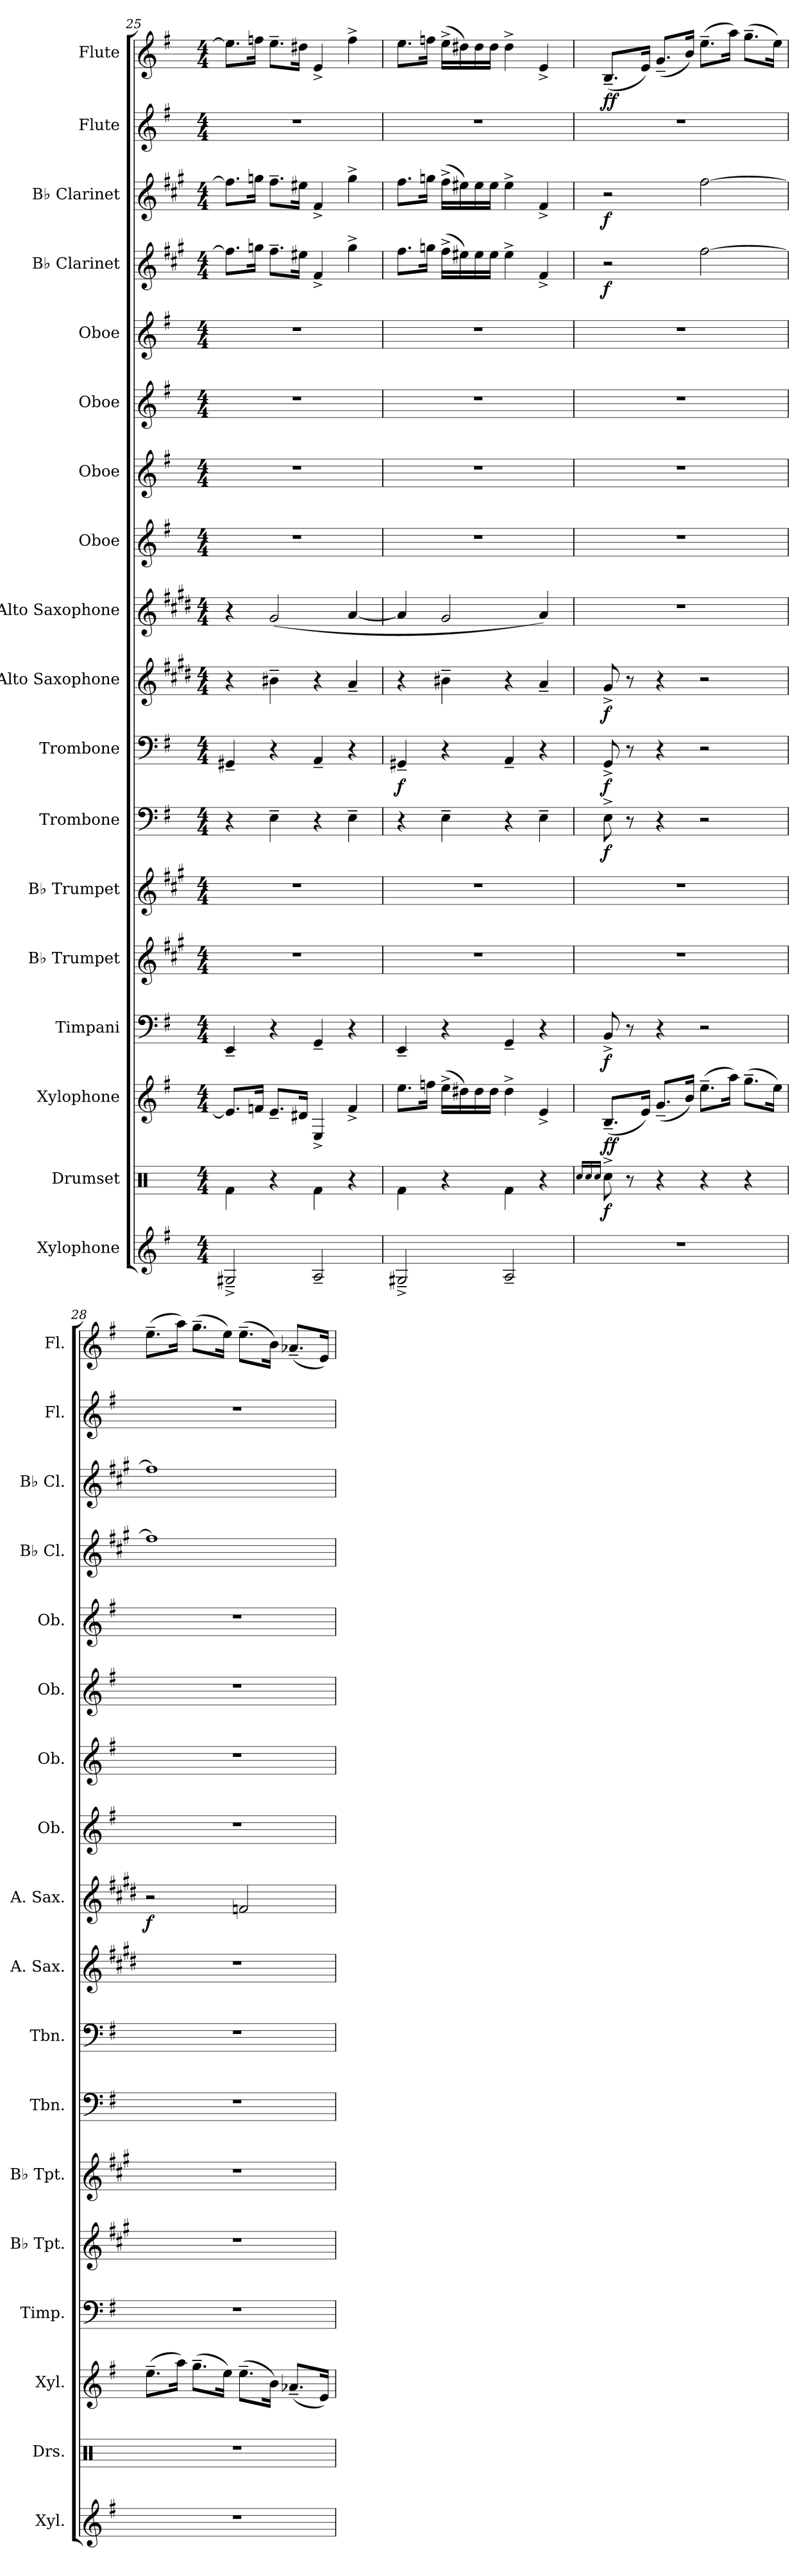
**kern	**kern	**dynam	**kern	**dynam	**kern	**dynam	**kern	**kern	**kern	**dynam	**kern	**dynam	**kern	**dynam	**kern	**dynam	**kern	**kern	**kern	**kern	**kern	**dynam	**kern	**dynam	**kern	**kern	**dynam
*part18	*part17	*part17	*part16	*part16	*part15	*part15	*part14	*part13	*part12	*part12	*part11	*part11	*part10	*part10	*part9	*part9	*part8	*part7	*part6	*part5	*part4	*part4	*part3	*part3	*part2	*part1	*part1
*staff18	*staff17	*staff17	*staff16	*staff16	*staff15	*staff15	*staff14	*staff13	*staff12	*staff12	*staff11	*staff11	*staff10	*staff10	*staff9	*staff9	*staff8	*staff7	*staff6	*staff5	*staff4	*staff4	*staff3	*staff3	*staff2	*staff1	*staff1
*I"Xylophone	*I"Drumset	*	*I"Xylophone	*	*I"Timpani	*	*I"B♭ Trumpet	*I"B♭ Trumpet	*I"Trombone	*	*I"Trombone	*	*I"Alto Saxophone	*	*I"Alto Saxophone	*	*I"Oboe	*I"Oboe	*I"Oboe	*I"Oboe	*I"B♭ Clarinet	*	*I"B♭ Clarinet	*	*I"Flute	*I"Flute	*
*I'Xyl.	*I'Drs.	*	*I'Xyl.	*	*I'Timp.	*	*I'B♭ Tpt.	*I'B♭ Tpt.	*I'Tbn.	*	*I'Tbn.	*	*I'A. Sax.	*	*I'A. Sax.	*	*I'Ob.	*I'Ob.	*I'Ob.	*I'Ob.	*I'B♭ Cl.	*	*I'B♭ Cl.	*	*I'Fl.	*I'Fl.	*
!!LO:PB:g=z
*clefG2	*clefX	*	*clefG2	*	*clefF4	*	*clefG2	*clefG2	*clefF4	*	*clefF4	*	*clefG2	*	*clefG2	*	*clefG2	*clefG2	*clefG2	*clefG2	*clefG2	*	*clefG2	*	*clefG2	*clefG2	*
*ITrd-7c-12	*	*	*ITrd-7c-12	*	*	*	*ITrd1c2	*ITrd1c2	*	*	*	*	*ITrd5c9	*	*ITrd5c9	*	*	*	*	*	*ITrd1c2	*	*ITrd1c2	*	*	*	*
*k[f#]	*k[]	*	*k[f#]	*	*k[f#]	*	*k[f#]	*k[f#]	*k[f#]	*	*k[f#]	*	*k[f#]	*	*k[f#]	*	*k[f#]	*k[f#]	*k[f#]	*k[f#]	*k[f#]	*	*k[f#]	*	*k[f#]	*k[f#]	*
*M4/4	*M4/4	*	*M4/4	*	*M4/4	*	*M4/4	*M4/4	*M4/4	*	*M4/4	*	*M4/4	*	*M4/4	*	*M4/4	*M4/4	*M4/4	*M4/4	*M4/4	*	*M4/4	*	*M4/4	*M4/4	*
=25	=25	=25	=25	=25	=25	=25	=25	=25	=25	=25	=25	=25	=25	=25	=25	=25	=25	=25	=25	=25	=25	=25	=25	=25	=25	=25	=25
2g#X~^/	4Rf\	.	8.ee/L]	.	4EE~/	.	1r	1r	4r	.	4GG#X~/	.	4r	.	4r	.	1r	1r	1r	1r	8.ee\L]	.	8.ee\L]	.	1r	8.ee\L]	.
.	.	.	16ffn/Jk	.	.	.	.	.	.	.	.	.	.	.	.	.	.	.	.	.	16ffn\Jk	.	16ffn\Jk	.	.	16ffn\Jk	.
.	4r	.	8.ee~/L	.	4r	.	.	.	4E~\	.	4r	.	4d#X~\	.	(2B/	.	.	.	.	.	8.ee~\L	.	8.ee~\L	.	.	8.ee~\L	.
.	.	.	16dd#X/Jk	.	.	.	.	.	.	.	.	.	.	.	.	.	.	.	.	.	16dd#X\Jk	.	16dd#X\Jk	.	.	16dd#X\Jk	.
2a~/	4Rf\	.	4e^/	.	4GG~/	.	.	.	4r	.	4AA~/	.	4r	.	.	.	.	.	.	.	4e^/	.	4e^/	.	.	4e^/	.
.	4r	.	4ff^/	.	4r	.	.	.	4E~\	.	4r	.	4c~/	.	[4c/	.	.	.	.	.	4ff^\	.	4ff^\	.	.	4ff^\	.
=26	=26	=26	=26	=26	=26	=26	=26	=26	=26	=26	=26	=26	=26	=26	=26	=26	=26	=26	=26	=26	=26	=26	=26	=26	=26	=26	=26
!	!	!	!	!	!	!	!	!	!	!	!	!LO:DY:b	!	!	!	!	!	!	!	!	!	!	!	!	!	!	!
2g#X~^/	4Rf\	.	8.eee\L	.	4EE~/	.	1r	1r	4r	.	4GG#X~/	f	4r	.	4c/]	.	1r	1r	1r	1r	8.ee\L	.	8.ee\L	.	1r	8.ee\L	.
.	.	.	16fffn\Jk	.	.	.	.	.	.	.	.	.	.	.	.	.	.	.	.	.	16ffn\Jk	.	16ffn\Jk	.	.	16ffn\Jk	.
.	4r	.	(16eee^\LL	.	4r	.	.	.	4E~\	.	4r	.	4d#X~\	.	2B/	.	.	.	.	.	(16ee^\LL	.	(16ee^\LL	.	.	(16ee^\LL	.
.	.	.	16ddd#X\)	.	.	.	.	.	.	.	.	.	.	.	.	.	.	.	.	.	16dd#X\)	.	16dd#X\)	.	.	16dd#X\)	.
.	.	.	16ddd#\	.	.	.	.	.	.	.	.	.	.	.	.	.	.	.	.	.	16dd#\	.	16dd#\	.	.	16dd#\	.
.	.	.	16ddd#\JJ	.	.	.	.	.	.	.	.	.	.	.	.	.	.	.	.	.	16dd#\JJ	.	16dd#\JJ	.	.	16dd#\JJ	.
2a~/	4Rf\	.	4ddd#^\	.	4GG~/	.	.	.	4r	.	4AA~/	.	4r	.	.	.	.	.	.	.	4dd#^\	.	4dd#^\	.	.	4dd#^\	.
.	4r	.	4ee^/	.	4r	.	.	.	4E~\	.	4r	.	4c~/	.	4c/)	.	.	.	.	.	4e^/	.	4e^/	.	.	4e^/	.
=27	=27	=27	=27	=27	=27	=27	=27	=27	=27	=27	=27	=27	=27	=27	=27	=27	=27	=27	=27	=27	=27	=27	=27	=27	=27	=27	=27
.	16qRcc/LL	.	.	.	.	.	.	.	.	.	.	.	.	.	.	.	.	.	.	.	.	.	.	.	.	.	.
.	16qRcc/	.	.	.	.	.	.	.	.	.	.	.	.	.	.	.	.	.	.	.	.	.	.	.	.	.	.
.	16qRcc/JJ	.	.	.	.	.	.	.	.	.	.	.	.	.	.	.	.	.	.	.	.	.	.	.	.	.	.
!	!	!LO:DY:b	!	!LO:DY:b	!	!	!	!	!	!	!	!	!	!	!	!	!	!	!	!	!	!	!	!	!	!	!
!	!	!	!	!LO:DY:n=1:b	!	!LO:DY:b	!	!	!	!LO:DY:b	!	!LO:DY:b	!	!LO:DY:b	!	!	!	!	!	!	!	!LO:DY:b	!	!LO:DY:b	!	!	!LO:DY:b
!	!	!	!	!	!	!	!	!	!	!	!	!	!	!	!	!	!	!	!	!	!	!	!	!	!	!	!LO:DY:n=1:b
1r	8Rcc^\	f	(8.b~/L	f f	8BB^/	f	1r	1r	8E^\	f	8GG^/	f	8B^/	f	1r	.	1r	1r	1r	1r	2r	f	2r	f	1r	(8.B~/L	f f
.	8r	.	.	.	8r	.	.	.	8r	.	8r	.	8r	.	.	.	.	.	.	.	.	.	.	.	.	.	.
.	.	.	16ee/Jk)	.	.	.	.	.	.	.	.	.	.	.	.	.	.	.	.	.	.	.	.	.	.	16e/Jk)	.
.	4r	.	(8.gg~/L	.	4r	.	.	.	4r	.	4r	.	4r	.	.	.	.	.	.	.	.	.	.	.	.	(8.g~/L	.
.	.	.	16bb/Jk)	.	.	.	.	.	.	.	.	.	.	.	.	.	.	.	.	.	.	.	.	.	.	16b/Jk)	.
.	4r	.	(8.eee~\L	.	2r	.	.	.	2r	.	2r	.	2r	.	.	.	.	.	.	.	[2ee\	.	[2ee\	.	.	(8.ee~\L	.
.	.	.	16aaa\Jk)	.	.	.	.	.	.	.	.	.	.	.	.	.	.	.	.	.	.	.	.	.	.	16aa\Jk)	.
.	4r	.	(8.ggg~\L	.	.	.	.	.	.	.	.	.	.	.	.	.	.	.	.	.	.	.	.	.	.	(8.gg~\L	.
.	.	.	16eee\Jk)	.	.	.	.	.	.	.	.	.	.	.	.	.	.	.	.	.	.	.	.	.	.	16ee\Jk)	.
!!LO:PB:g=z
=28	=28	=28	=28	=28	=28	=28	=28	=28	=28	=28	=28	=28	=28	=28	=28	=28	=28	=28	=28	=28	=28	=28	=28	=28	=28	=28	=28
!	!	!	!	!	!	!	!	!	!	!	!	!	!	!	!	!LO:DY:b	!	!	!	!	!	!	!	!	!	!	!
1r	1r	.	(8.eee~\L	.	1r	.	1r	1r	1r	.	1r	.	1r	.	2r	f	1r	1r	1r	1r	1ee]	.	1ee]	.	1r	(8.ee~\L	.
.	.	.	16aaa\Jk)	.	.	.	.	.	.	.	.	.	.	.	.	.	.	.	.	.	.	.	.	.	.	16aa\Jk)	.
.	.	.	(8.ggg~\L	.	.	.	.	.	.	.	.	.	.	.	.	.	.	.	.	.	.	.	.	.	.	(8.gg~\L	.
.	.	.	16eee\Jk)	.	.	.	.	.	.	.	.	.	.	.	.	.	.	.	.	.	.	.	.	.	.	16ee\Jk)	.
.	.	.	(8.eee~\L	.	.	.	.	.	.	.	.	.	.	.	2A-X/	.	.	.	.	.	.	.	.	.	.	(8.ee~\L	.
.	.	.	16bb\Jk)	.	.	.	.	.	.	.	.	.	.	.	.	.	.	.	.	.	.	.	.	.	.	16b\Jk)	.
.	.	.	(8.aa-X~/L	.	.	.	.	.	.	.	.	.	.	.	.	.	.	.	.	.	.	.	.	.	.	(8.a-X~/L	.
.	.	.	16ee/Jk)	.	.	.	.	.	.	.	.	.	.	.	.	.	.	.	.	.	.	.	.	.	.	16e/Jk)	.
=	=	=	=	=	=	=	=	=	=	=	=	=	=	=	=	=	=	=	=	=	=	=	=	=	=	=	=
*-	*-	*-	*-	*-	*-	*-	*-	*-	*-	*-	*-	*-	*-	*-	*-	*-	*-	*-	*-	*-	*-	*-	*-	*-	*-	*-	*-
